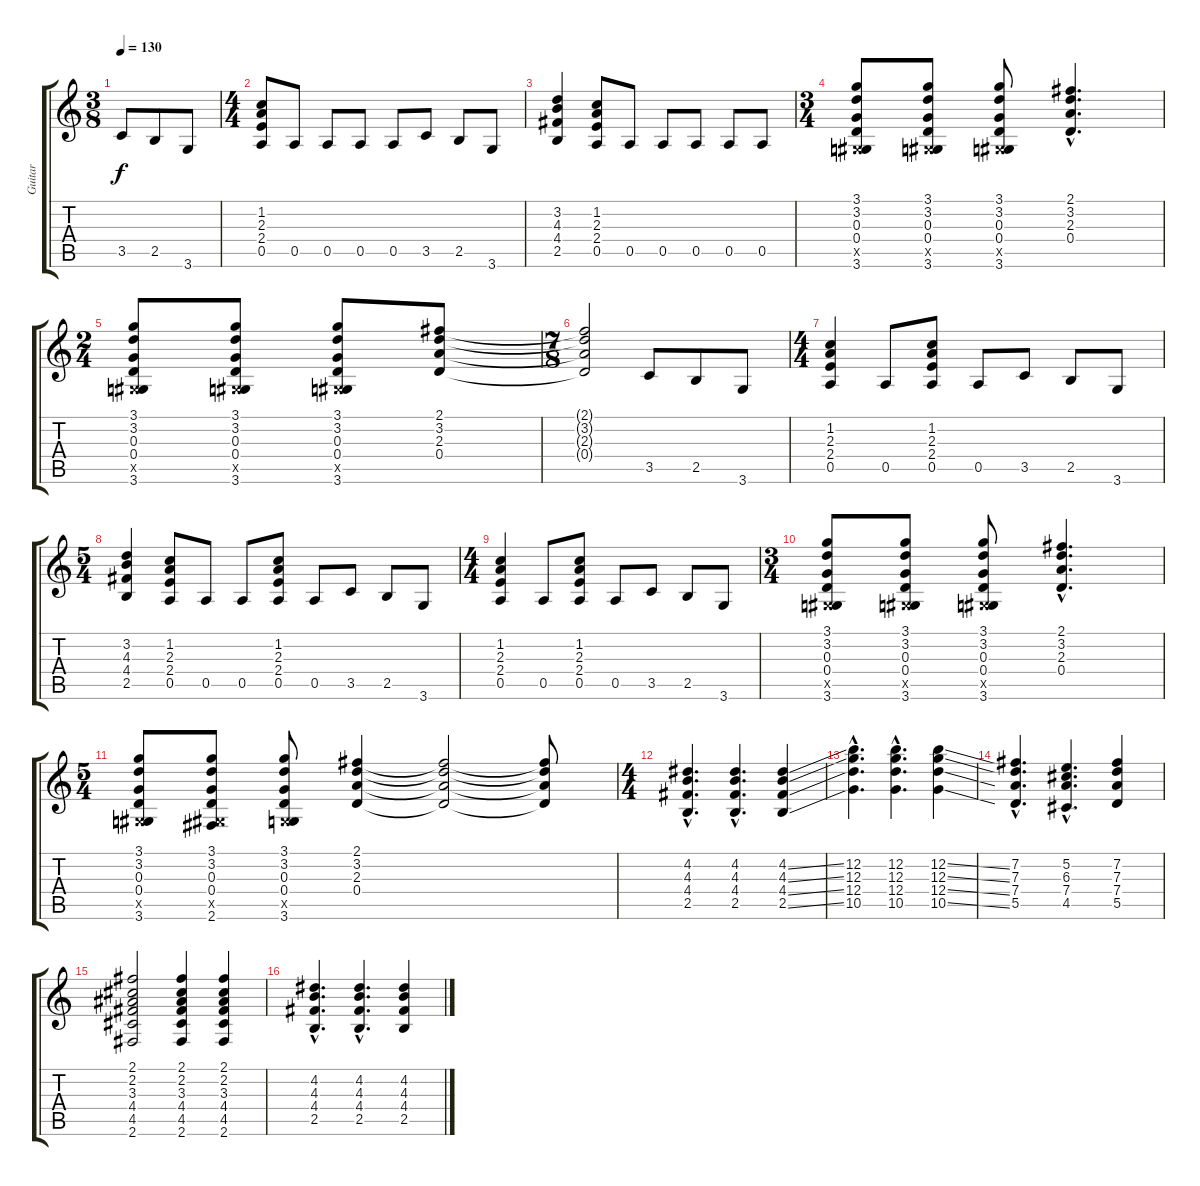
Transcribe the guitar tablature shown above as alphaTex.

\track ("Guitar" "Guitar") {instrument electricguitarclean}
\staff {score tabs}
\tuning (E4 B3 G3 D3 A2 E2) {hide}
\ts (3 8)
\tempo 130
\clef g2
\ks c
3.5.8{dy f instrument electricguitarclean} 2.5.8 3.6.8 |
\ts (4 4)
(1.2 2.3 2.4 0.5).8 0.5.8 0.5.8 0.5.8 0.5.8 3.5.8 2.5.8 3.6.8 |
(3.2 4.3 4.4 2.5).4 (1.2 2.3 2.4 0.5).8 0.5.8 0.5.8 0.5.8 0.5.8 0.5.8 |
\ts (3 4)
(3.1 3.2 0.3 0.4 -1.5{x} 3.6).8 (3.1 3.2 0.3 0.4 -1.5{x} 3.6).8 (3.1 3.2 0.3 0.4 -1.5{x} 3.6).8 (2.1{hac} 3.2{hac} 2.3{hac} 0.4{hac}).4{d} |
\ts (2 4)
(3.1 3.2 0.3 0.4 -1.5{x} 3.6).8 (3.1 3.2 0.3 0.4 -1.5{x} 3.6).8 (3.1 3.2 0.3 0.4 -1.5{x} 3.6).8 (2.1 3.2 2.3 0.4).8 |
\ts (7 8)
(2.1{t} 3.2{t} 2.3{t} 0.4{t}).2 3.5.8 2.5.8 3.6.8 |
\ts (4 4)
(1.2 2.3 2.4 0.5).4 0.5.8 (1.2 2.3 2.4 0.5).8 0.5.8 3.5.8 2.5.8 3.6.8 |
\ts (5 4)
(3.2 4.3 4.4 2.5).4 (1.2 2.3 2.4 0.5).8 0.5.8 0.5.8 (1.2 2.3 2.4 0.5).8 0.5.8 3.5.8 2.5.8 3.6.8 |
\ts (4 4)
(1.2 2.3 2.4 0.5).4 0.5.8 (1.2 2.3 2.4 0.5).8 0.5.8 3.5.8 2.5.8 3.6.8 |
\ts (3 4)
(3.1 3.2 0.3 0.4 -1.5{x} 3.6).8 (3.1 3.2 0.3 0.4 -1.5{x} 3.6).8 (3.1 3.2 0.3 0.4 -1.5{x} 3.6).8 (2.1{hac} 3.2{hac} 2.3{hac} 0.4{hac}).4{d} |
\ts (5 4)
(3.1 3.2 0.3 0.4 -1.5{x} 3.6).8 (3.1 3.2 0.3 0.4 -1.5{x} 2.6).8 (3.1 3.2 0.3 0.4 -1.5{x} 3.6).8 (2.1 3.2 2.3 0.4).4 (2.1{t} 3.2{t} 2.3{t} 0.4{t}).2 (2.1{t} 3.2{t} 2.3{t} 0.4{t}).8 |
\ts (4 4)
(4.2{hac} 4.3{hac} 4.4{hac} 2.5{hac}).4{d} (4.2{hac} 4.3{hac} 4.4{hac} 2.5{hac}).4{d} (4.2{ss} 4.3{ss} 4.4{ss} 2.5{ss}).4 |
(12.2{hac} 12.3{hac} 12.4{hac} 10.5{hac}).4{d} (12.2{hac} 12.3{hac} 12.4{hac} 10.5{hac}).4{d} (12.2{ss} 12.3{ss} 12.4{ss} 10.5{ss}).4 |
(7.2{hac} 7.3{hac} 7.4{hac} 5.5{hac}).4{d} (5.2{hac} 6.3{hac} 7.4{hac} 4.5{hac}).4{d} (7.2 7.3 7.4 5.5).4 |
(2.1 2.2 3.3 4.4 4.5 2.6).2 (2.1 2.2 3.3 4.4 4.5 2.6).4 (2.1 2.2 3.3 4.4 4.5 2.6).4 |
(4.2{hac} 4.3{hac} 4.4{hac} 2.5{hac}).4{d} (4.2{hac} 4.3{hac} 4.4{hac} 2.5{hac}).4{d} (4.2{ss} 4.3{ss} 4.4{ss} 2.5{ss}).4
